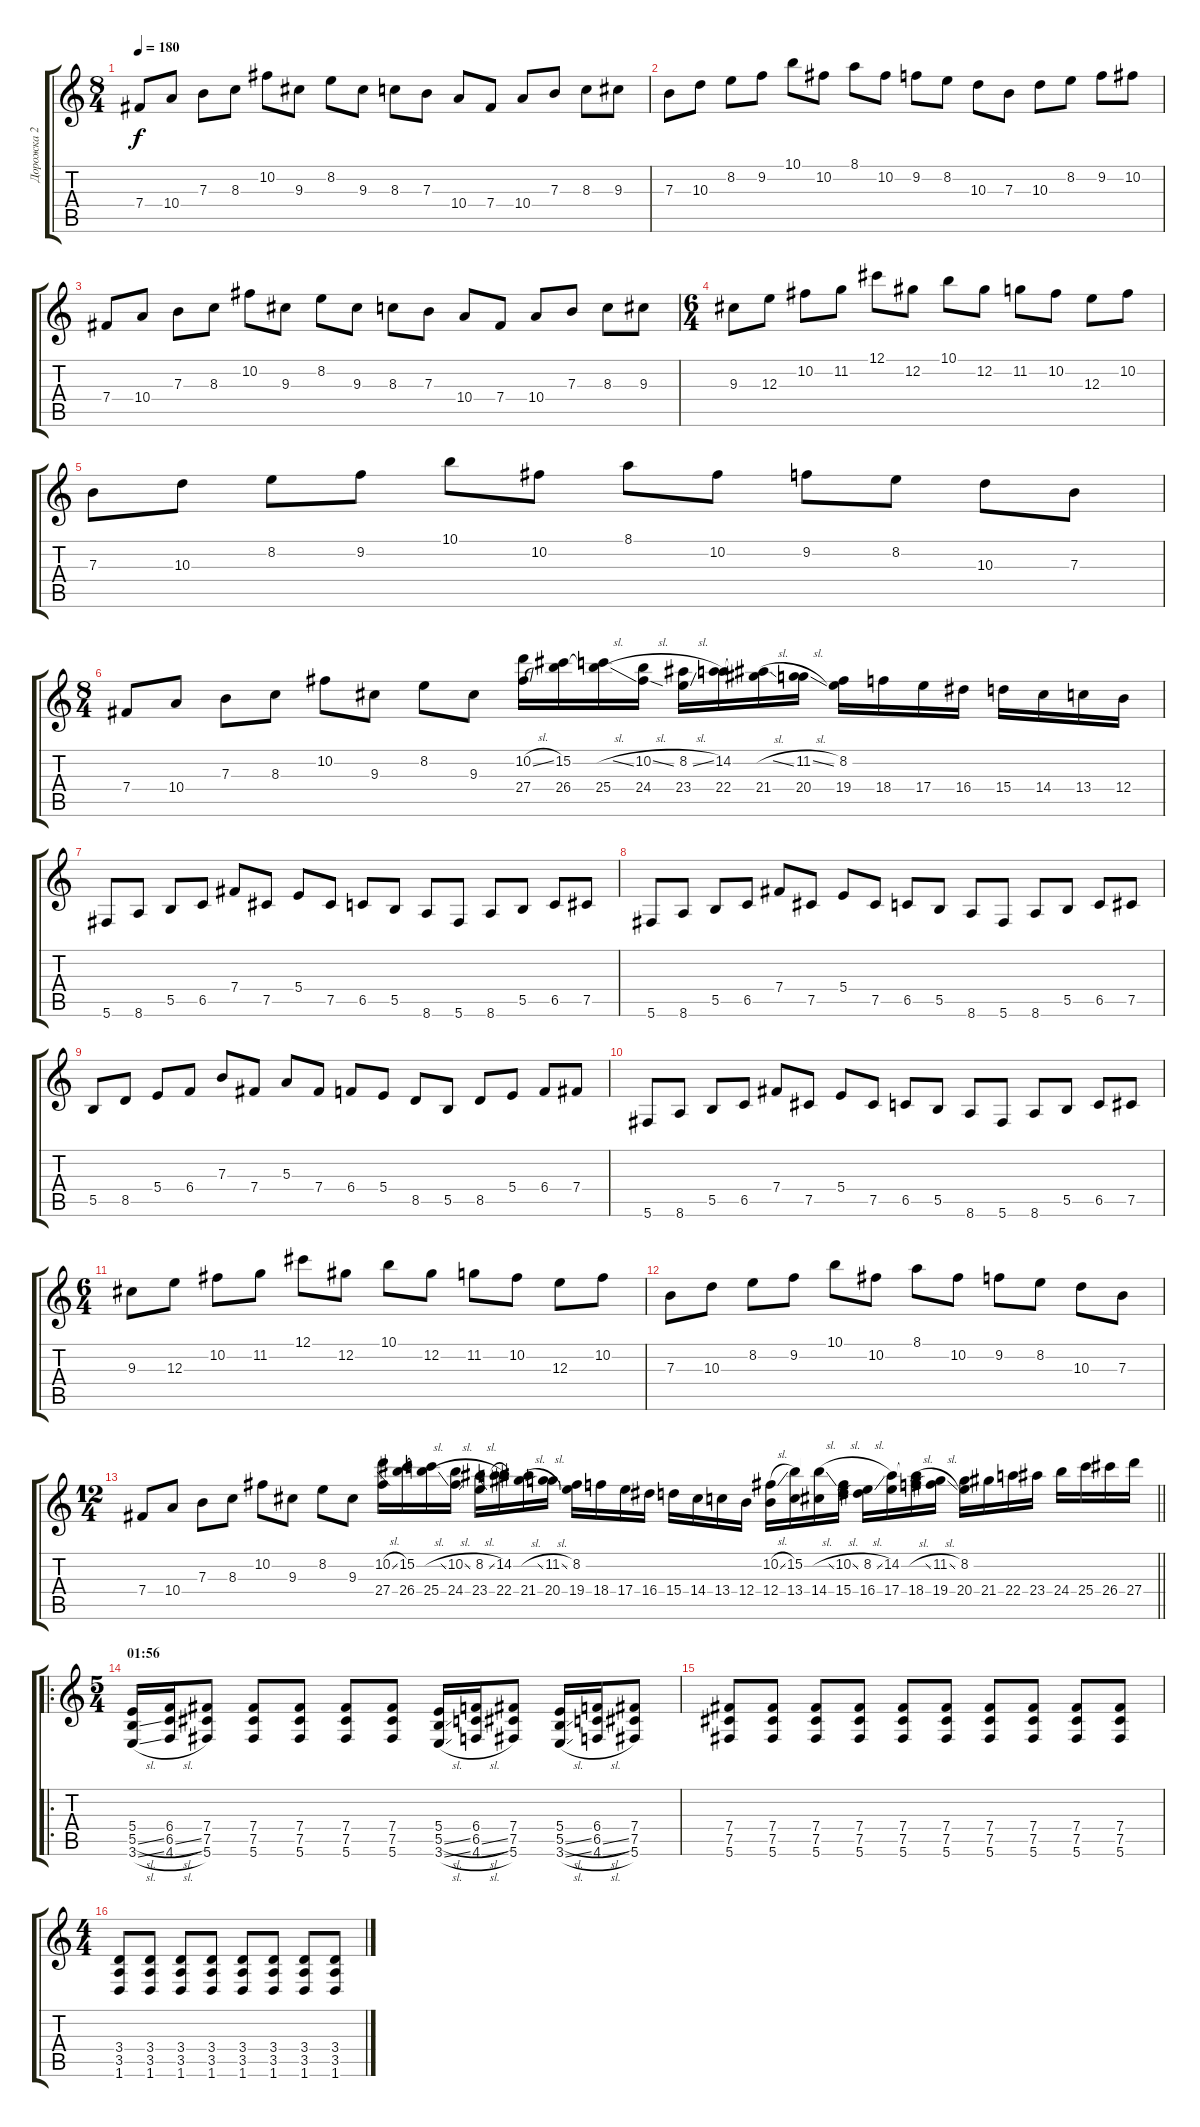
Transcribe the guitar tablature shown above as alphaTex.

\track ("Дорожка 2" "Дорожка 2") {instrument distortionguitar}
\staff {score tabs}
\tuning (Db4 Ab3 E3 B2 Gb2 Db2) {hide}
\ts (8 4)
\tempo 180
\clef g2
\ks c
7.4.8{dy f} 10.4.8 7.3.8 8.3.8 10.2.8 9.3.8 8.2.8 9.3.8 8.3.8 7.3.8 10.4.8 7.4.8 10.4.8 7.3.8 8.3.8 9.3.8 |
7.3.8 10.3.8 8.2.8 9.2.8 10.1.8 10.2.8 8.1.8 10.2.8 9.2.8 8.2.8 10.3.8 7.3.8 10.3.8 8.2.8 9.2.8 10.2.8 |
7.4.8 10.4.8 7.3.8 8.3.8 10.2.8 9.3.8 8.2.8 9.3.8 8.3.8 7.3.8 10.4.8 7.4.8 10.4.8 7.3.8 8.3.8 9.3.8 |
\ts (6 4)
9.3.8 12.3.8 10.2.8 11.2.8 12.1.8 12.2.8 10.1.8 12.2.8 11.2.8 10.2.8 12.3.8 10.2.8 |
7.3.8 10.3.8 8.2.8 9.2.8 10.1.8 10.2.8 8.1.8 10.2.8 9.2.8 8.2.8 10.3.8 7.3.8 |
\ts (8 4)
7.4.8 10.4.8 7.3.8 8.3.8 10.2.8 9.3.8 8.2.8 9.3.8 (10.2{sl} 27.4).16{instrument guitarfretnoise} (15.2 26.4).16 (15.2{sl t} 25.4).16 (10.2{sl} 24.4).16 (8.2{sl} 23.4).16 (14.2 22.4).16 (14.2{sl t} 21.4).16 (11.2{sl} 20.4).16 (8.2 19.4).16 18.4.16 17.4.16 16.4.16 15.4.16 14.4.16 13.4.16 12.4.16 |
5.6.8{instrument distortionguitar} 8.6.8 5.5.8 6.5.8 7.4.8 7.5.8 5.4.8 7.5.8 6.5.8 5.5.8 8.6.8 5.6.8 8.6.8 5.5.8 6.5.8 7.5.8 |
5.6.8 8.6.8 5.5.8 6.5.8 7.4.8 7.5.8 5.4.8 7.5.8 6.5.8 5.5.8 8.6.8 5.6.8 8.6.8 5.5.8 6.5.8 7.5.8 |
5.5.8 8.5.8 5.4.8 6.4.8 7.3.8 7.4.8 5.3.8 7.4.8 6.4.8 5.4.8 8.5.8 5.5.8 8.5.8 5.4.8 6.4.8 7.4.8 |
5.6.8 8.6.8 5.5.8 6.5.8 7.4.8 7.5.8 5.4.8 7.5.8 6.5.8 5.5.8 8.6.8 5.6.8 8.6.8 5.5.8 6.5.8 7.5.8 |
\ts (6 4)
9.3.8 12.3.8 10.2.8 11.2.8 12.1.8 12.2.8 10.1.8 12.2.8 11.2.8 10.2.8 12.3.8 10.2.8 |
7.3.8 10.3.8 8.2.8 9.2.8 10.1.8 10.2.8 8.1.8 10.2.8 9.2.8 8.2.8 10.3.8 7.3.8 |
\ts (12 4)
\barLineRight lightlight
7.4.8 10.4.8 7.3.8 8.3.8 10.2.8 9.3.8 8.2.8 9.3.8 (10.2{sl} 27.4).16{instrument guitarfretnoise} (15.2 26.4).16 (15.2{sl t} 25.4).16 (10.2{sl} 24.4).16 (8.2{sl} 23.4).16 (14.2 22.4).16 (14.2{sl t} 21.4).16 (11.2{sl} 20.4).16 (8.2 19.4).16 18.4.16 17.4.16 16.4.16 15.4.16 14.4.16 13.4.16 12.4.16 (10.2{sl} 12.4).16 (15.2 13.4).16 (15.2{sl t} 14.4).16 (10.2{sl} 15.4).16 (8.2{sl} 16.4).16 (14.2 17.4).16 (14.2{sl t} 18.4).16 (11.2{sl} 19.4).16 (8.2 20.4).16 21.4.16 22.4.16 23.4.16 24.4.16 25.4.16 26.4.16 27.4.16 |
\ro
\ts (5 4)
\section ("" "01:56")
(5.4 5.5{sl} 3.6{sl}).16{instrument distortionguitar} (6.4 6.5{sl} 4.6{sl}).16 (7.4 7.5 5.6).8 (7.4 7.5 5.6).8 (7.4 7.5 5.6).8 (7.4 7.5 5.6).8 (7.4 7.5 5.6).8 (5.4 5.5{sl} 3.6{sl}).16 (6.4 6.5{sl} 4.6{sl}).16 (7.4 7.5 5.6).8 (5.4 5.5{sl} 3.6{sl}).16 (6.4 6.5{sl} 4.6{sl}).16 (7.4 7.5 5.6).8 |
(7.4 7.5 5.6).8 (7.4 7.5 5.6).8 (7.4 7.5 5.6).8 (7.4 7.5 5.6).8 (7.4 7.5 5.6).8 (7.4 7.5 5.6).8 (7.4 7.5 5.6).8 (7.4 7.5 5.6).8 (7.4 7.5 5.6).8 (7.4 7.5 5.6).8 |
\ts (4 4)
(3.4 3.5 1.6).8 (3.4 3.5 1.6).8 (3.4 3.5 1.6).8 (3.4 3.5 1.6).8 (3.4 3.5 1.6).8 (3.4 3.5 1.6).8 (3.4 3.5 1.6).8 (3.4 3.5 1.6).8
